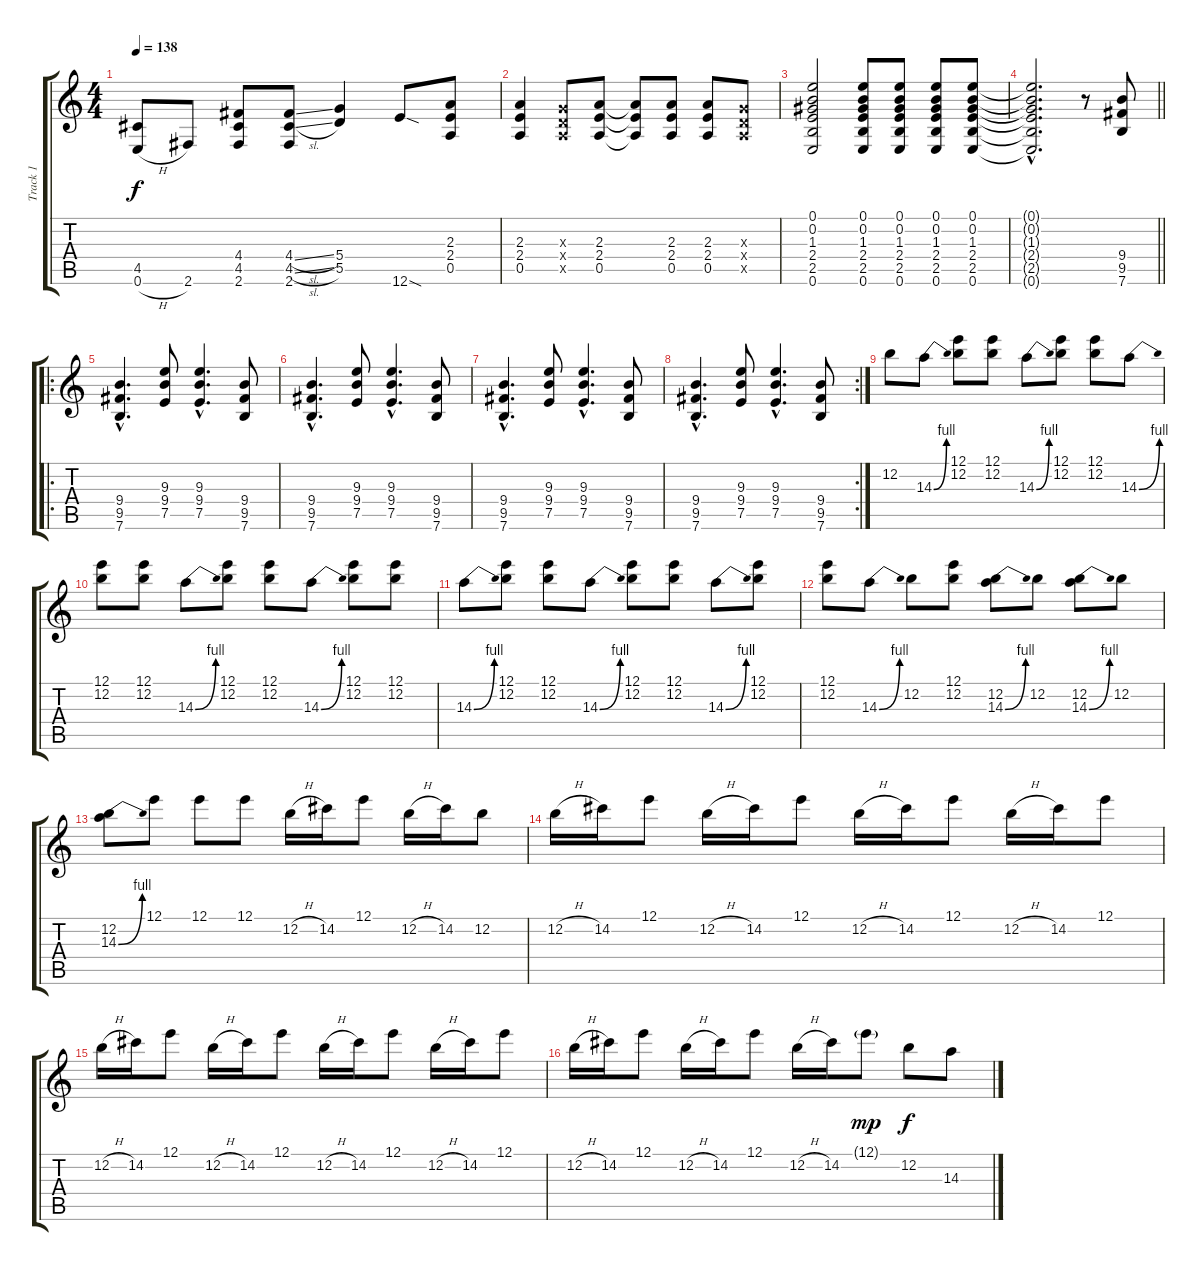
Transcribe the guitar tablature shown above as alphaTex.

\track ("Track 1" "Track 1") {instrument distortionguitar}
\staff {score tabs}
\tuning (E4 B3 G3 D3 A2 E2) {hide}
\ts (4 4)
\tempo 138
\clef g2
\ks c
(4.5 0.6{h}).8{dy f} 2.6.8 (4.4 4.5 2.6).8 (4.4{sl} 4.5{sl} 2.6).8 (5.4 5.5).4 12.6{sod}.8 (2.3 2.4 0.5).8 |
(2.3 2.4 0.5).4 (0.3{x} 0.4{x} 0.5{x}).8 (2.3 2.4 0.5).8 (2.3{t} 2.4{t} 0.5{t}).8 (2.3 2.4 0.5).8 (2.3 2.4 0.5).8 (0.3{x} 0.4{x} 0.5{x}).8 |
(0.1 0.2 1.3 2.4 2.5 0.6).2 (0.1 0.2 1.3 2.4 2.5 0.6).8 (0.1 0.2 1.3 2.4 2.5 0.6).8 (0.1 0.2 1.3 2.4 2.5 0.6).8 (0.1 0.2 1.3 2.4 2.5 0.6).8 |
\barLineRight lightlight
(0.1{hac t} 0.2{hac t} 1.3{hac t} 2.4{hac t} 2.5{hac t} 0.6{hac t}).2{d} r.8 (9.4 9.5 7.6).8 |
\ro
(9.4{hac} 9.5{hac} 7.6{hac}).4{d} (9.3 9.4 7.5).8 (9.3{hac} 9.4{hac} 7.5{hac}).4{d} (9.4 9.5 7.6).8 |
(9.4{hac} 9.5{hac} 7.6{hac}).4{d} (9.3 9.4 7.5).8 (9.3{hac} 9.4{hac} 7.5{hac}).4{d} (9.4 9.5 7.6).8 |
(9.4{hac} 9.5{hac} 7.6{hac}).4{d} (9.3 9.4 7.5).8 (9.3{hac} 9.4{hac} 7.5{hac}).4{d} (9.4 9.5 7.6).8 |
\rc 2
(9.4{hac} 9.5{hac} 7.6{hac}).4{d} (9.3 9.4 7.5).8 (9.3{hac} 9.4{hac} 7.5{hac}).4{d} (9.4 9.5 7.6).8 |
12.2.8 14.3{be (bend 0 0 60 4)}.8 (12.1 12.2).8 (12.1 12.2).8 14.3{be (bend 0 0 60 4)}.8 (12.1 12.2).8 (12.1 12.2).8 14.3{be (bend 0 0 60 4)}.8 |
(12.1 12.2).8 (12.1 12.2).8 14.3{be (bend 0 0 60 4)}.8 (12.1 12.2).8 (12.1 12.2).8 14.3{be (bend 0 0 60 4)}.8 (12.1 12.2).8 (12.1 12.2).8 |
14.3{be (bend 0 0 60 4)}.8 (12.1 12.2).8 (12.1 12.2).8 14.3{be (bend 0 0 60 4)}.8 (12.1 12.2).8 (12.1 12.2).8 14.3{be (bend 0 0 60 4)}.8 (12.1 12.2).8 |
(12.1 12.2).8 14.3{be (bend 0 0 60 4)}.8 12.2.8 (12.1 12.2).8 (12.2 14.3{be (bend 0 0 60 4)}).8 12.2.8 (12.2 14.3{be (bend 0 0 60 4)}).8 12.2.8 |
(12.2 14.3{be (bend 0 0 60 4)}).8 12.1.8 12.1.8 12.1.8 12.2{h}.16 14.2.16 12.1.8 12.2{h}.16 14.2.16 12.2.8 |
12.2{h}.16 14.2.16 12.1.8 12.2{h}.16 14.2.16 12.1.8 12.2{h}.16 14.2.16 12.1.8 12.2{h}.16 14.2.16 12.1.8 |
12.2{h}.16 14.2.16 12.1.8 12.2{h}.16 14.2.16 12.1.8 12.2{h}.16 14.2.16 12.1.8 12.2{h}.16 14.2.16 12.1.8 |
12.2{h}.16 14.2.16 12.1.8 12.2{h}.16 14.2.16 12.1.8 12.2{h}.16 14.2.16 12.1{g}.8{dy mp} 12.2.8{dy f} 14.3.8
